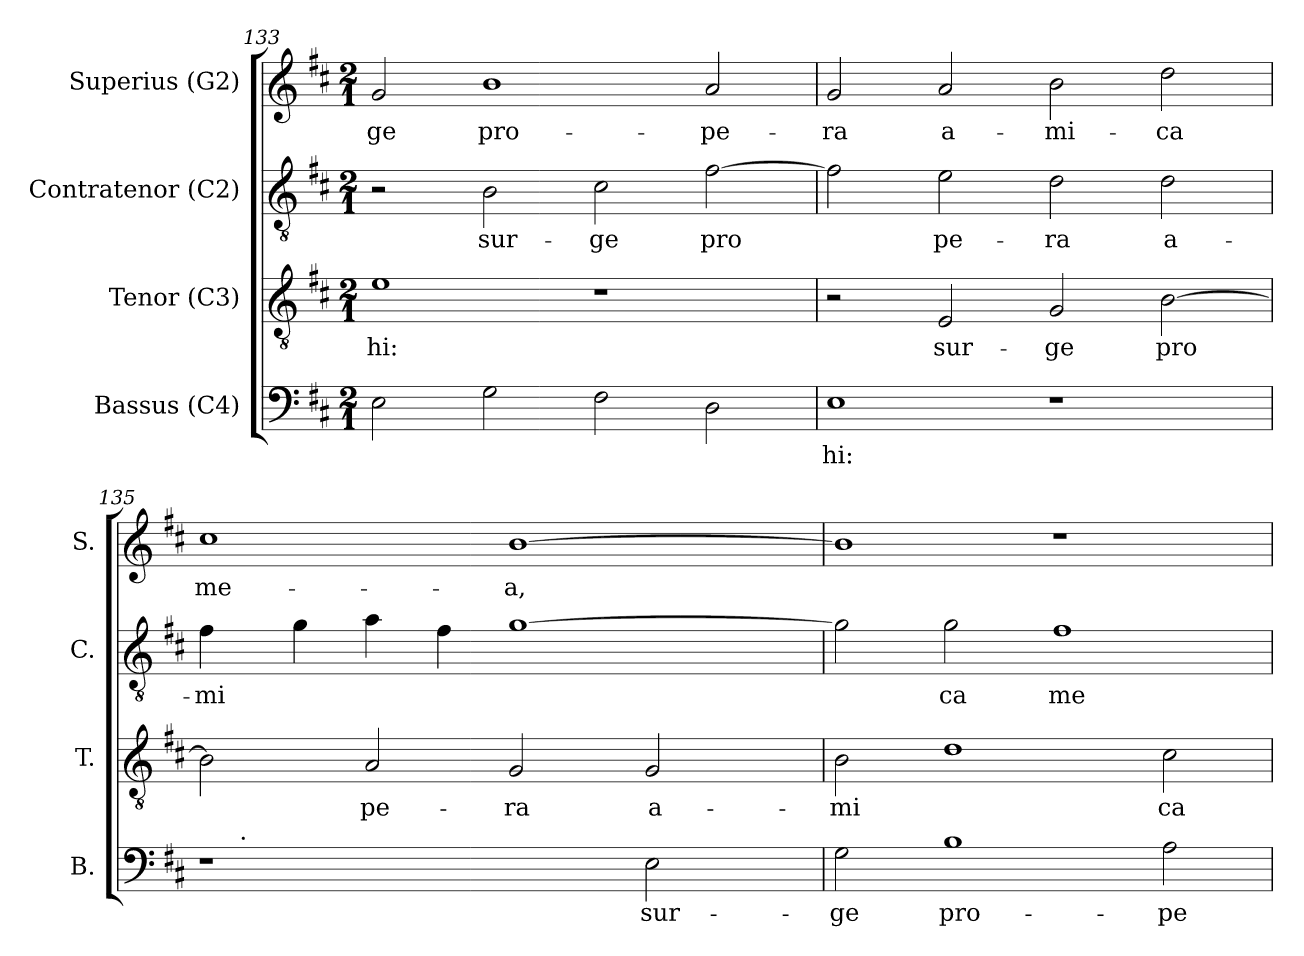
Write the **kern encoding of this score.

**kern	**text	**kern	**text	**kern	**text	**kern	**text
*part4	*part4	*part3	*part3	*part2	*part2	*part1	*part1
*staff4	*staff4	*staff3	*staff3	*staff2	*staff2	*staff1	*staff1
*I"Bassus (C4)	*	*I"Tenor (C3)	*	*I"Contratenor (C2)	*	*I"Superius (G2)	*
*I'B.	*	*I'T.	*	*I'C.	*	*I'S.	*
*clefF4	*	*clefGv2	*	*clefGv2	*	*clefG2	*
*k[f#c#]	*	*k[f#c#]	*	*k[f#c#]	*	*k[f#c#]	*
*D:	*	*D:	*	*D:	*	*D:	*
*M2/1	*	*M2/1	*	*M2/1	*	*M2/1	*
=133	=133	=133	=133	=133	=133	=133	=133
!	!LO:LY:b:cj	!	!LO:LY:b:cj	!	!	!	!LO:LY:b:cj
2E\	--	1e	-hi:	2r	.	2g/	-ge
!	!LO:LY:b:cj	!	!	!	!LO:LY:b:cj	!	!LO:LY:b:cj
2G\	--	.	.	2B\	sur-	1b	pro-
!	!LO:LY:b:cj	!	!	!	!LO:LY:b:cj	!	!
2F#\	--	1r	.	2c#\	-ge	.	.
!	!LO:LY:b:cj	!	!	!	!LO:LY:b:cj	!	!LO:LY:b:cj
2D\	--	.	.	[>2f#\	pro-	2a/	-pe-
=134	=134	=134	=134	=134	=134	=134	=134
!	!LO:LY:b:cj	!	!	!	!LO:LY:b:cj	!	!LO:LY:b:cj
1E	-hi:	2r	.	2f#\]	--	2g/	-ra
!	!	!	!LO:LY:b:cj	!	!LO:LY:b:cj	!	!LO:LY:b:cj
.	.	2E/	sur-	2e\	-pe-	2a/	a-
!	!	!	!LO:LY:b:cj	!	!LO:LY:b:cj	!	!LO:LY:b:cj
1r	.	2G/	-ge	2d\	-ra	2b\	-mi-
!	!	!	!LO:LY:b:cj	!	!LO:LY:b:cj	!	!LO:LY:b:cj
.	.	[>2B\	pro-	2d\	a-	2dd\	-ca
=135	=135	=135	=135	=135	=135	=135	=135
!	!	!	!LO:LY:b:cj	!	!LO:LY:b:cj	!	!LO:LY:b:cj
*^	*	*	*	*	*	*	*
1r	16.ryy	.	2B\]	--	4f#\	-mi-	1cc#	me-
!	!LO:TX:a:t=.	!	!	!	!	!	!	!
.	1ryy	.	.	.	.	.	.	.
!	!	!	!	!	!	!LO:LY:b:cj	!	!
.	.	.	.	.	4g\	--	.	.
!	!	!	!	!LO:LY:b:cj	!	!LO:LY:b:cj	!	!
.	.	.	2A/	-pe-	4a\	--	.	.
!	!	!	!	!	!	!LO:LY:b:cj	!	!
.	.	.	.	.	4f#\	--	.	.
!	!	!	!	!LO:LY:b:cj	!	!LO:LY:b:cj	!	!LO:LY:b:cj
2ryy	.	.	2G/	-ra	[>1g	--	[>1b	-a,
.	2ryy	.	.	.	.	.	.	.
!	!	!LO:LY:b:cj	!	!LO:LY:b:cj	!	!	!	!
2E\	.	sur-	2G/	a-	.	.	.	.
.	4ryy	.	.	.	.	.	.	.
.	8ryy	.	.	.	.	.	.	.
.	32ryy	.	.	.	.	.	.	.
=136	=136	=136	=136	=136	=136	=136	=136	=136
!	!	!LO:LY:b:cj	!	!LO:LY:b:cj	!	!LO:LY:b:cj	!	!LO:LY:b:cj
*v	*v	*	*	*	*	*	*	*
2G\	-ge	2B\	-mi-	2g\]	--	1b]	.
!	!LO:LY:b:cj	!	!LO:LY:b:cj	!	!LO:LY:b:cj	!	!
1B	pro-	1d	--	2g\	-ca	.	.
!	!	!	!	!	!LO:LY:b:cj	!	!
.	.	.	.	1f#	me-	1r	.
!	!LO:LY:b:cj	!	!LO:LY:b:cj	!	!	!	!
2A\	-pe-	2c#\	-ca	.	.	.	.
=	=	=	=	=	=	=	=
*-	*-	*-	*-	*-	*-	*-	*-
